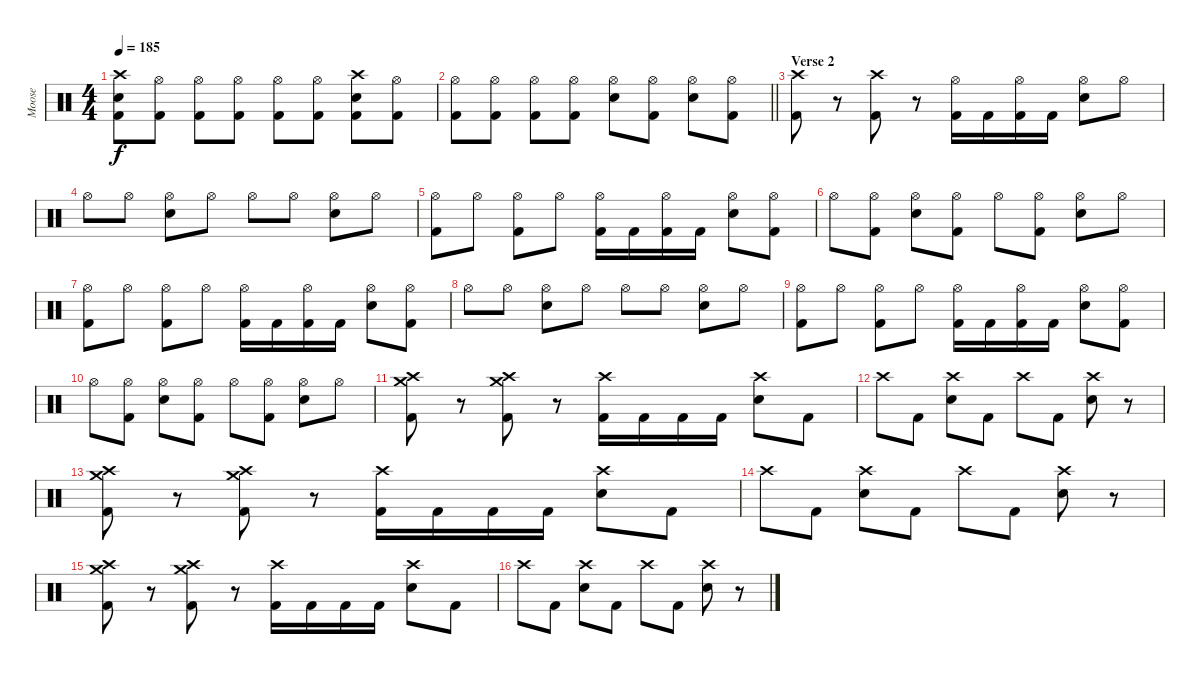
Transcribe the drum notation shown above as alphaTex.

\track ("Moose" "Moose") {instrument percussion}
\staff {score}
\articulation defaults
\ts (4 4)
\tempo 185
\clef neutral
\ks c
("Crash high (hit)" "Electric Snare (hit)" "Kick (hit) 2").8{dy f} ("Hi-Hat (open)" "Kick (hit) 2").8 ("Hi-Hat (open)" "Kick (hit) 2").8 ("Hi-Hat (open)" "Kick (hit) 2").8 ("Hi-Hat (open)" "Kick (hit) 2").8 ("Hi-Hat (open)" "Kick (hit) 2").8 ("Crash high (hit)" "Electric Snare (hit)" "Kick (hit) 2").8 ("Hi-Hat (open)" "Kick (hit) 2").8 |
\barLineRight lightlight
("Hi-Hat (open)" "Kick (hit) 2").8 ("Hi-Hat (open)" "Kick (hit) 2").8 ("Hi-Hat (open)" "Kick (hit) 2").8 ("Hi-Hat (open)" "Kick (hit) 2").8 ("Hi-Hat (open)" "Electric Snare (hit)").8 ("Hi-Hat (open)" "Kick (hit) 2").8 ("Hi-Hat (open)" "Electric Snare (hit)").8 ("Hi-Hat (open)" "Kick (hit) 2").8 |
\section ("" "Verse 2")
("Crash high (hit)" "Kick (hit) 2").8 r.8 ("Crash high (hit)" "Kick (hit) 2").8 r.8 ("Hi-Hat (open)" "Kick (hit) 2").16 "Kick (hit) 2".16 ("Hi-Hat (open)" "Kick (hit) 2").16 "Kick (hit) 2".16 ("Hi-Hat (open)" "Electric Snare (hit)").8 "Hi-Hat (open)".8 |
"Hi-Hat (open)".8 "Hi-Hat (open)".8 ("Hi-Hat (open)" "Electric Snare (hit)").8 "Hi-Hat (open)".8 "Hi-Hat (open)".8 "Hi-Hat (open)".8 ("Hi-Hat (open)" "Electric Snare (hit)").8 "Hi-Hat (open)".8 |
("Hi-Hat (open)" "Kick (hit) 2").8 "Hi-Hat (open)".8 ("Hi-Hat (open)" "Kick (hit) 2").8 "Hi-Hat (open)".8 ("Hi-Hat (open)" "Kick (hit) 2").16 "Kick (hit) 2".16 ("Hi-Hat (open)" "Kick (hit) 2").16 "Kick (hit) 2".16 ("Hi-Hat (open)" "Electric Snare (hit)").8 ("Hi-Hat (open)" "Kick (hit) 2").8 |
"Hi-Hat (open)".8 ("Hi-Hat (open)" "Kick (hit) 2").8 ("Hi-Hat (open)" "Electric Snare (hit)").8 ("Hi-Hat (open)" "Kick (hit) 2").8 "Hi-Hat (open)".8 ("Hi-Hat (open)" "Kick (hit) 2").8 ("Hi-Hat (open)" "Electric Snare (hit)").8 "Hi-Hat (open)".8 |
("Hi-Hat (open)" "Kick (hit) 2").8 "Hi-Hat (open)".8 ("Hi-Hat (open)" "Kick (hit) 2").8 "Hi-Hat (open)".8 ("Hi-Hat (open)" "Kick (hit) 2").16 "Kick (hit) 2".16 ("Hi-Hat (open)" "Kick (hit) 2").16 "Kick (hit) 2".16 ("Hi-Hat (open)" "Electric Snare (hit)").8 ("Hi-Hat (open)" "Kick (hit) 2").8 |
"Hi-Hat (open)".8 "Hi-Hat (open)".8 ("Hi-Hat (open)" "Electric Snare (hit)").8 "Hi-Hat (open)".8 "Hi-Hat (open)".8 "Hi-Hat (open)".8 ("Hi-Hat (open)" "Electric Snare (hit)").8 "Hi-Hat (open)".8 |
("Hi-Hat (open)" "Kick (hit) 2").8 "Hi-Hat (open)".8 ("Hi-Hat (open)" "Kick (hit) 2").8 "Hi-Hat (open)".8 ("Hi-Hat (open)" "Kick (hit) 2").16 "Kick (hit) 2".16 ("Hi-Hat (open)" "Kick (hit) 2").16 "Kick (hit) 2".16 ("Hi-Hat (open)" "Electric Snare (hit)").8 ("Hi-Hat (open)" "Kick (hit) 2").8 |
"Hi-Hat (open)".8 ("Hi-Hat (open)" "Kick (hit) 2").8 ("Hi-Hat (open)" "Electric Snare (hit)").8 ("Hi-Hat (open)" "Kick (hit) 2").8 "Hi-Hat (open)".8 ("Hi-Hat (open)" "Kick (hit) 2").8 ("Hi-Hat (open)" "Electric Snare (hit)").8 "Hi-Hat (open)".8 |
("Crash medium (hit)" "Crash high (hit)" "Kick (hit) 2").8 r.8 ("Crash medium (hit)" "Crash high (hit)" "Kick (hit) 2").8 r.8 ("Crash high (hit)" "Kick (hit) 2").16 "Kick (hit) 2".16 "Kick (hit) 2".16 "Kick (hit) 2".16 ("Crash high (hit)" "Electric Snare (hit)").8 "Kick (hit) 2".8 |
"Crash high (hit)".8 "Kick (hit) 2".8 ("Crash high (hit)" "Electric Snare (hit)").8 "Kick (hit) 2".8 "Crash high (hit)".8 "Kick (hit) 2".8 ("Crash high (hit)" "Electric Snare (hit)").8 r.8 |
("Crash medium (hit)" "Crash high (hit)" "Kick (hit) 2").8 r.8 ("Crash medium (hit)" "Crash high (hit)" "Kick (hit) 2").8 r.8 ("Crash high (hit)" "Kick (hit) 2").16 "Kick (hit) 2".16 "Kick (hit) 2".16 "Kick (hit) 2".16 ("Crash high (hit)" "Electric Snare (hit)").8 "Kick (hit) 2".8 |
"Crash high (hit)".8 "Kick (hit) 2".8 ("Crash high (hit)" "Electric Snare (hit)").8 "Kick (hit) 2".8 "Crash high (hit)".8 "Kick (hit) 2".8 ("Crash high (hit)" "Electric Snare (hit)").8 r.8 |
("Crash medium (hit)" "Crash high (hit)" "Kick (hit) 2").8 r.8 ("Crash medium (hit)" "Crash high (hit)" "Kick (hit) 2").8 r.8 ("Crash high (hit)" "Kick (hit) 2").16 "Kick (hit) 2".16 "Kick (hit) 2".16 "Kick (hit) 2".16 ("Crash high (hit)" "Electric Snare (hit)").8 "Kick (hit) 2".8 |
"Crash high (hit)".8 "Kick (hit) 2".8 ("Crash high (hit)" "Electric Snare (hit)").8 "Kick (hit) 2".8 "Crash high (hit)".8 "Kick (hit) 2".8 ("Crash high (hit)" "Electric Snare (hit)").8 r.8
